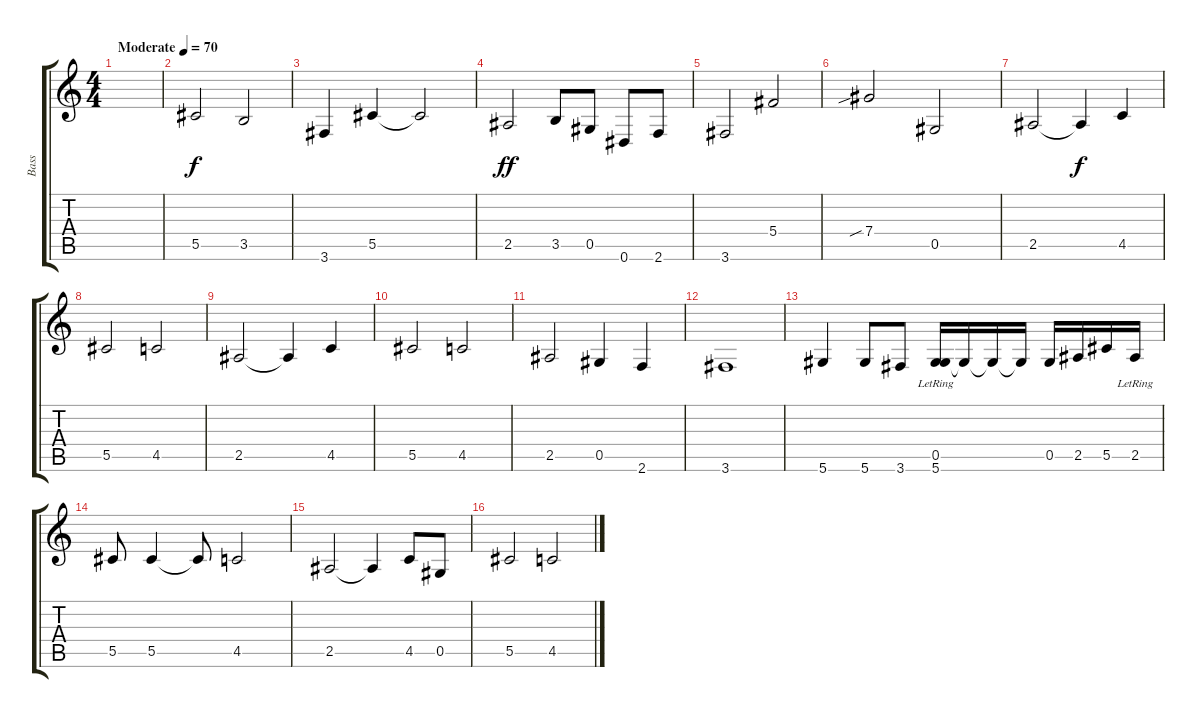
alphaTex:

\track ("Bass" "Bass") {instrument electricbassfinger}
\staff {score tabs}
\tuning (Eb4 Bb3 Gb3 Db3 Ab2 Eb2) {hide}
\ts (4 4)
\tempo (70 "Moderate")
\clef g2
\ks c
|
5.5.2 3.5.2 |
3.6.4 5.5.4 5.5{t}.2{dy f} |
2.5.2{dy ff} 3.5.8 0.5.8 0.6.8 2.6.8 |
3.6.2 5.4.2 |
7.4{sib}.2 0.5.2 |
2.5.2 2.5{t}.4{dy f} 4.5.4 |
5.5.2 4.5.2 |
2.5.2 2.5{t}.4 4.5.4 |
5.5.2 4.5.2 |
2.5.2 0.5.4 2.6.4 |
3.6.1 |
5.6.4 5.6.8 3.6.8 (0.5 5.6{lr}).16 0.5{t}.16 0.5{t}.16 0.5{t}.16 0.5.16 2.5.16 5.5.16 2.5{lr}.16 |
5.5.8 5.5.4 5.5{t}.8 4.5.2 |
2.5.2 2.5{t}.4 4.5.8 0.5.8 |
5.5.2 4.5.2
